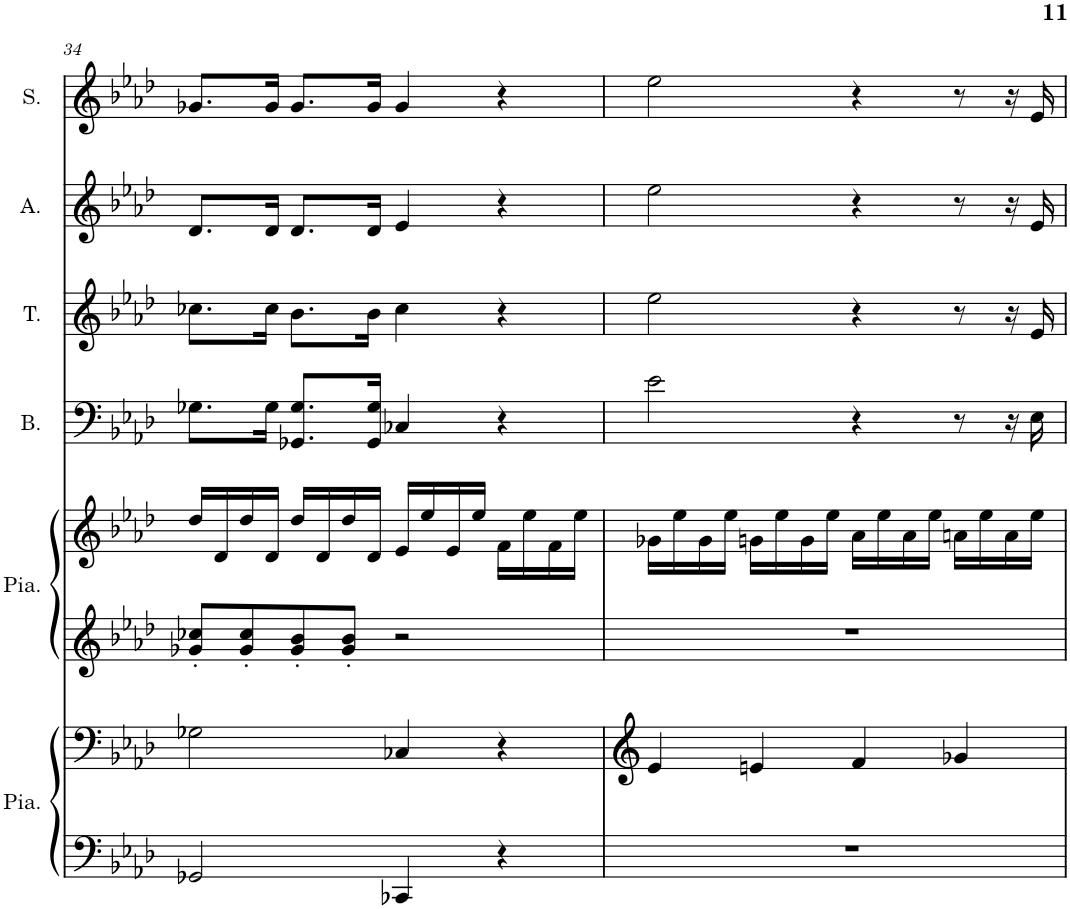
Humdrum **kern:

**kern	**kern	**kern	**kern	**kern	**kern	**kern	**kern
*part6	*part6	*part5	*part5	*part4	*part3	*part2	*part1
*staff8	*staff7	*staff6	*staff5	*staff4	*staff3	*staff2	*staff1
*I"Piano, main gauche	*	*I"Piano, main droite	*	*I"Basse	*I"Ténor	*I"Alto	*I"Soprano
*I'Pia.	*	*I'Pia.	*	*I'B.	*I'T.	*I'A.	*I'S.
!!LO:PB:g=z
*clefF4	*clefF4	*clefG2	*clefG2	*clefF4	*clefG2	*clefG2	*clefG2
*k[b-e-a-d-]	*k[b-e-a-d-]	*k[b-e-a-d-]	*k[b-e-a-d-]	*k[b-e-a-d-]	*k[b-e-a-d-]	*k[b-e-a-d-]	*k[b-e-a-d-]
*M4/4	*M4/4	*M4/4	*M4/4	*M4/4	*M4/4	*M4/4	*M4/4
=34	=34	=34	=34	=34	=34	=34	=34
2GG-X/	2G-X\	8g-X/' 8cc-X/'L	16dd-/LL	8.G-X\L	8.cc-X\L	8.d-/L	8.g-X/L
.	.	.	16d-/	.	.	.	.
.	.	8g-/' 8cc-/'	16dd-/	.	.	.	.
.	.	.	16d-/JJ	16G-\Jk	16cc-\Jk	16d-/Jk	16g-/Jk
.	.	8g-/' 8b-/'	16dd-/LL	8.GG-X/ 8.G-/L	8.b-\L	8.d-/L	8.g-/L
.	.	.	16d-/	.	.	.	.
.	.	8g-/' 8b-/'J	16dd-/	.	.	.	.
.	.	.	16d-/JJ	16GG-/ 16G-/Jk	16b-\Jk	16d-/Jk	16g-/Jk
4CC-X/	4C-X/	2r	16e-/LL	4C-X/	4cc-\	4e-/	4g-/
.	.	.	16ee-/	.	.	.	.
.	.	.	16e-/	.	.	.	.
.	.	.	16ee-/JJ	.	.	.	.
4r	4r	.	16f\LL	4r	4r	4r	4r
.	.	.	16ee-\	.	.	.	.
.	.	.	16f\	.	.	.	.
.	.	.	16ee-\JJ	.	.	.	.
=35	=35	=35	=35	=35	=35	=35	=35
1r	4e-/	1r	16g-X\LL	2e-\	2ee-\	2ee-\	2ee-\
.	.	.	16ee-\	.	.	.	.
.	.	.	16g-\	.	.	.	.
.	.	.	16ee-\JJ	.	.	.	.
.	4en/	.	16gn\LL	.	.	.	.
.	.	.	16ee-\	.	.	.	.
.	.	.	16g\	.	.	.	.
.	.	.	16ee-\JJ	.	.	.	.
.	4f/	.	16a-\LL	4r	4r	4r	4r
.	.	.	16ee-\	.	.	.	.
.	.	.	16a-\	.	.	.	.
.	.	.	16ee-\JJ	.	.	.	.
.	4g-X/	.	16an\LL	8r	8r	8r	8r
.	.	.	16ee-\	.	.	.	.
.	.	.	16a\	16r	16r	16r	16r
.	.	.	16ee-\JJ	16E-\	16e-/	16e-/	16e-/
=	=	=	=	=	=	=	=
*-	*-	*-	*-	*-	*-	*-	*-
